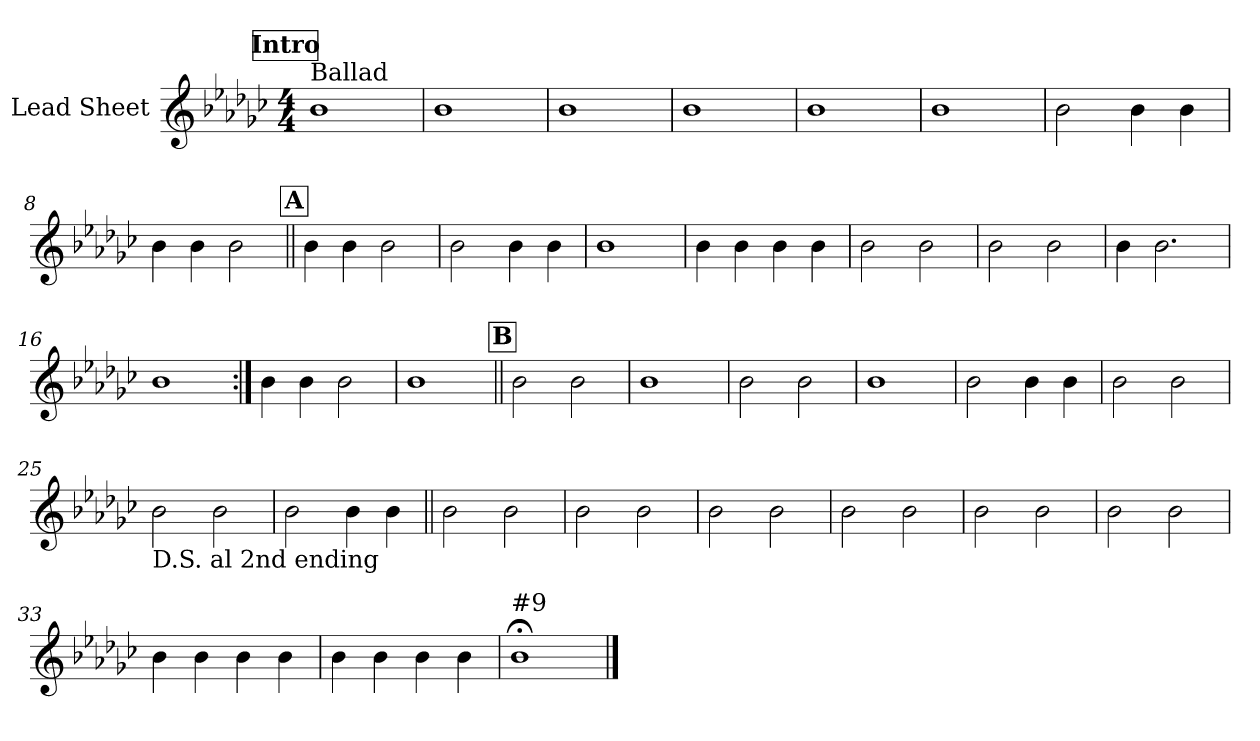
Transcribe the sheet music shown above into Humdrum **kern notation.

**kern
*part1
*staff1
*I"Lead Sheet
*clefG2
*k[b-e-a-d-g-c-]
*e-:
*M4/4
!!LO:REH:place=s1:a:fs=14:t=Intro
=1
!LO:TX:a:t=Ballad
1b-
=2
1b-
=3
1b-
=4
1b-
!!LO:LB:g=z
=5
1b-
=6
1b-
=7
2b-\
4b-\
4b-\
=8
4b-\
4b-\
2b-\
!!LO:LB:g=z
!!LO:REH:place=s1:a:fs=14:t=A
=9||
4b-\
4b-\
2b-\
=10
2b-\
4b-\
4b-\
=11
1b-
=12
4b-\
4b-\
4b-\
4b-\
!!LO:LB:g=z
=13
2b-\
2b-\
=14
2b-\
2b-\
=15
4b-\
2.b-\
=16
1b-
!!LO:LB:g=z
=17:|!
4b-\
4b-\
2b-\
=18
1b-
!!LO:LB:g=z
!!LO:REH:place=s1:a:fs=14:t=B
=19||
2b-\
2b-\
=20
1b-
=21
2b-\
2b-\
=22
1b-
!!LO:LB:g=z
=23
2b-\
4b-\
4b-\
=24
2b-\
2b-\
=25
!LO:TX:b:t=D.S. al 2nd ending
2b-\
2b-\
=26
2b-\
4b-\
4b-\
!!LO:LB:g=z
=27||
2b-\
2b-\
=28
2b-\
2b-\
=29
2b-\
2b-\
=30
2b-\
2b-\
!!LO:LB:g=z
=31
2b-\
2b-\
=32
2b-\
2b-\
=33
4b-\
4b-\
4b-\
4b-\
=34
4b-\
4b-\
4b-\
4b-\
!!LO:LB:g=z
=35
!LO:TX:a:t=#9
1b-;<
==
*-
